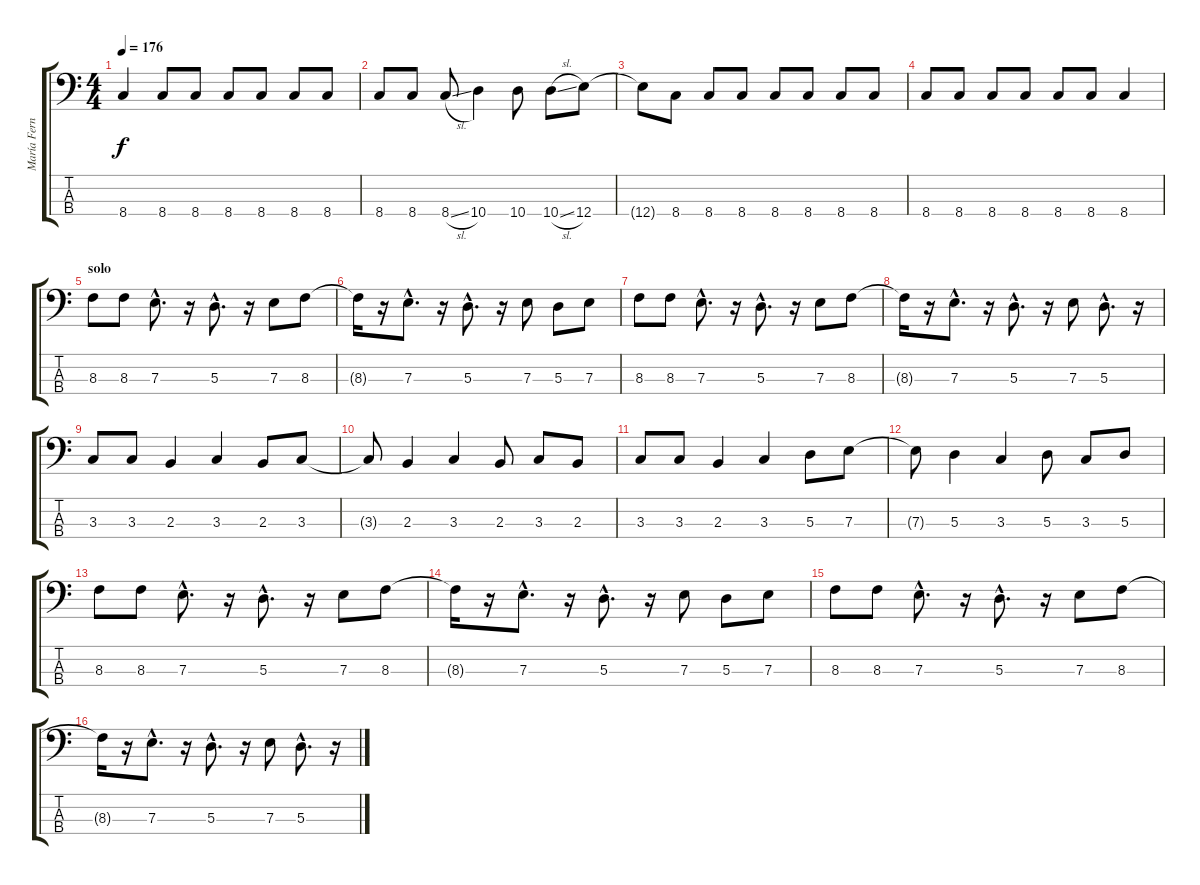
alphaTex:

\track ("María Fernanda (bajo)" "María Fern") {instrument electricbassfinger}
\staff {score tabs}
\tuning (G2 D2 A1 E1) {hide}
\ts (4 4)
\tempo 176
\clef f4
\ks c
8.4.4{dy f} 8.4.8 8.4.8 8.4.8 8.4.8 8.4.8 8.4.8 |
8.4.8 8.4.8 8.4{sl}.8 10.4.4 10.4.8 10.4{sl}.8 12.4.8 |
12.4{t}.8 8.4.8 8.4.8 8.4.8 8.4.8 8.4.8 8.4.8 8.4.8 |
8.4.8 8.4.8 8.4.8 8.4.8 8.4.8 8.4.8 8.4.4 |
\section ("" "solo")
8.3.8 8.3.8 7.3{hac}.8{d} r.16 5.3{hac}.8{d} r.16 7.3.8 8.3.8 |
8.3{t}.16 r.16 7.3{hac}.8{d} r.16 5.3{hac}.8{d} r.16 7.3.8 5.3.8 7.3.8 |
8.3.8 8.3.8 7.3{hac}.8{d} r.16 5.3{hac}.8{d} r.16 7.3.8 8.3.8 |
8.3{t}.16 r.16 7.3{hac}.8{d} r.16 5.3{hac}.8{d} r.16 7.3.8 5.3{hac}.8{d} r.16 |
3.3.8 3.3.8 2.3.4 3.3.4 2.3.8 3.3.8 |
3.3{t}.8 2.3.4 3.3.4 2.3.8 3.3.8 2.3.8 |
3.3.8 3.3.8 2.3.4 3.3.4 5.3.8 7.3.8 |
7.3{t}.8 5.3.4 3.3.4 5.3.8 3.3.8 5.3.8 |
8.3.8 8.3.8 7.3{hac}.8{d} r.16 5.3{hac}.8{d} r.16 7.3.8 8.3.8 |
8.3{t}.16 r.16 7.3{hac}.8{d} r.16 5.3{hac}.8{d} r.16 7.3.8 5.3.8 7.3.8 |
8.3.8 8.3.8 7.3{hac}.8{d} r.16 5.3{hac}.8{d} r.16 7.3.8 8.3.8 |
8.3{t}.16 r.16 7.3{hac}.8{d} r.16 5.3{hac}.8{d} r.16 7.3.8 5.3{hac}.8{d} r.16
